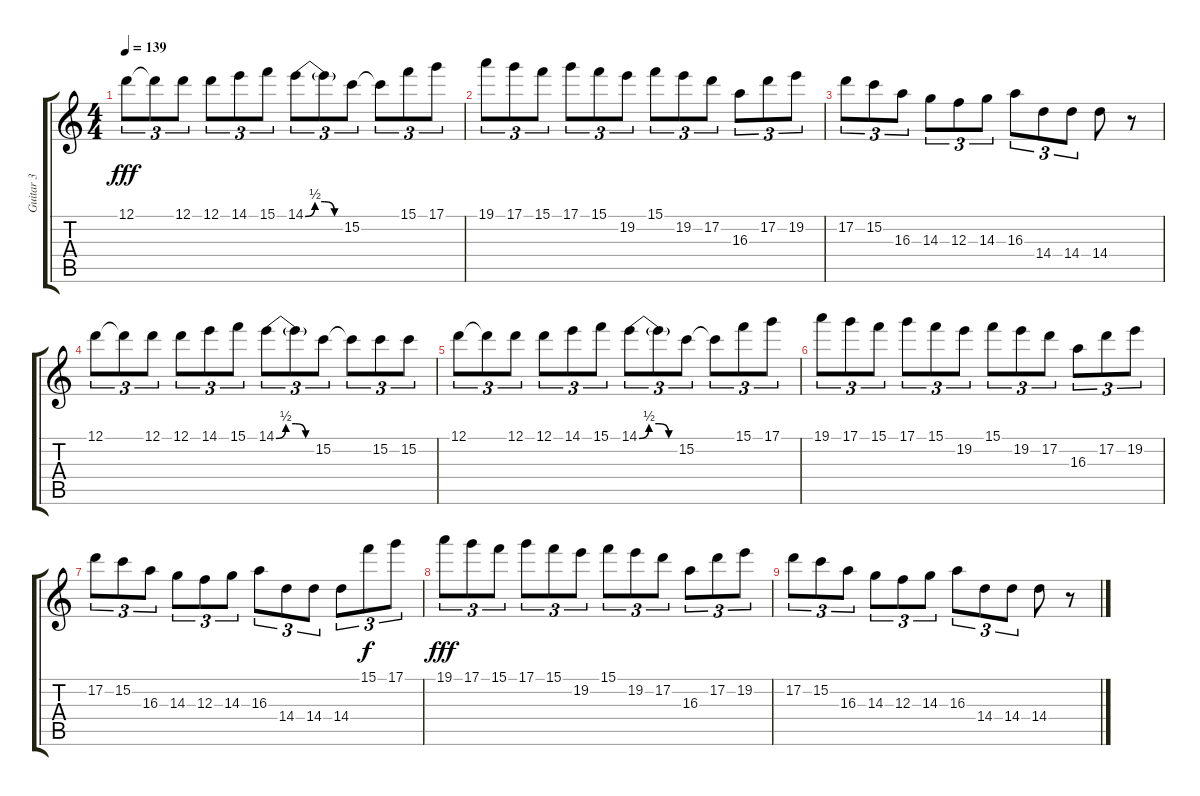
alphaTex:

\track ("Guitar 3" "Guitar 3") {instrument overdrivenguitar}
\staff {score tabs}
\tuning (D4 A3 F3 C3 G2 D2) {hide}
\ts (4 4)
\tempo 139
\clef g2
\ks c
12.1.8{tu (3 2) dy fff} 12.1{t}.8{tu (3 2)} 12.1.8{tu (3 2)} 12.1.8{tu (3 2)} 14.1.8{tu (3 2)} 15.1.8{tu (3 2)} 14.1{be (custom 0 0 15 2 30 2 45 0 60 0)}.8{tu (3 2)} 14.1{t}.8{tu (3 2)} 15.2.8{tu (3 2)} 15.2{t}.8{tu (3 2)} 15.1.8{tu (3 2)} 17.1.8{tu (3 2)} |
19.1.8{tu (3 2)} 17.1.8{tu (3 2)} 15.1.8{tu (3 2)} 17.1.8{tu (3 2)} 15.1.8{tu (3 2)} 19.2.8{tu (3 2)} 15.1.8{tu (3 2)} 19.2.8{tu (3 2)} 17.2.8{tu (3 2)} 16.3.8{tu (3 2)} 17.2.8{tu (3 2)} 19.2.8{tu (3 2)} |
17.2.8{tu (3 2)} 15.2.8{tu (3 2)} 16.3.8{tu (3 2)} 14.3.8{tu (3 2)} 12.3.8{tu (3 2)} 14.3.8{tu (3 2)} 16.3.8{tu (3 2)} 14.4.8{tu (3 2)} 14.4.8{tu (3 2)} 14.4.8 r.8 |
12.1.8{tu (3 2)} 12.1{t}.8{tu (3 2)} 12.1.8{tu (3 2)} 12.1.8{tu (3 2)} 14.1.8{tu (3 2)} 15.1.8{tu (3 2)} 14.1{be (custom 0 0 15 2 30 2 45 0 60 0)}.8{tu (3 2)} 14.1{t}.8{tu (3 2)} 15.2.8{tu (3 2)} 15.2{t}.8{tu (3 2)} 15.2.8{tu (3 2)} 15.2.8{tu (3 2)} |
12.1.8{tu (3 2)} 12.1{t}.8{tu (3 2)} 12.1.8{tu (3 2)} 12.1.8{tu (3 2)} 14.1.8{tu (3 2)} 15.1.8{tu (3 2)} 14.1{be (custom 0 0 15 2 30 2 45 0 60 0)}.8{tu (3 2)} 14.1{t}.8{tu (3 2)} 15.2.8{tu (3 2)} 15.2{t}.8{tu (3 2)} 15.1.8{tu (3 2)} 17.1.8{tu (3 2)} |
19.1.8{tu (3 2)} 17.1.8{tu (3 2)} 15.1.8{tu (3 2)} 17.1.8{tu (3 2)} 15.1.8{tu (3 2)} 19.2.8{tu (3 2)} 15.1.8{tu (3 2)} 19.2.8{tu (3 2)} 17.2.8{tu (3 2)} 16.3.8{tu (3 2)} 17.2.8{tu (3 2)} 19.2.8{tu (3 2)} |
17.2.8{tu (3 2)} 15.2.8{tu (3 2)} 16.3.8{tu (3 2)} 14.3.8{tu (3 2)} 12.3.8{tu (3 2)} 14.3.8{tu (3 2)} 16.3.8{tu (3 2)} 14.4.8{tu (3 2)} 14.4.8{tu (3 2)} 14.4.8{tu (3 2)} 15.1.8{tu (3 2) dy f} 17.1.8{tu (3 2)} |
19.1.8{tu (3 2) dy fff} 17.1.8{tu (3 2)} 15.1.8{tu (3 2)} 17.1.8{tu (3 2)} 15.1.8{tu (3 2)} 19.2.8{tu (3 2)} 15.1.8{tu (3 2)} 19.2.8{tu (3 2)} 17.2.8{tu (3 2)} 16.3.8{tu (3 2)} 17.2.8{tu (3 2)} 19.2.8{tu (3 2)} |
17.2.8{tu (3 2)} 15.2.8{tu (3 2)} 16.3.8{tu (3 2)} 14.3.8{tu (3 2)} 12.3.8{tu (3 2)} 14.3.8{tu (3 2)} 16.3.8{tu (3 2)} 14.4.8{tu (3 2)} 14.4.8{tu (3 2)} 14.4.8 r.8
